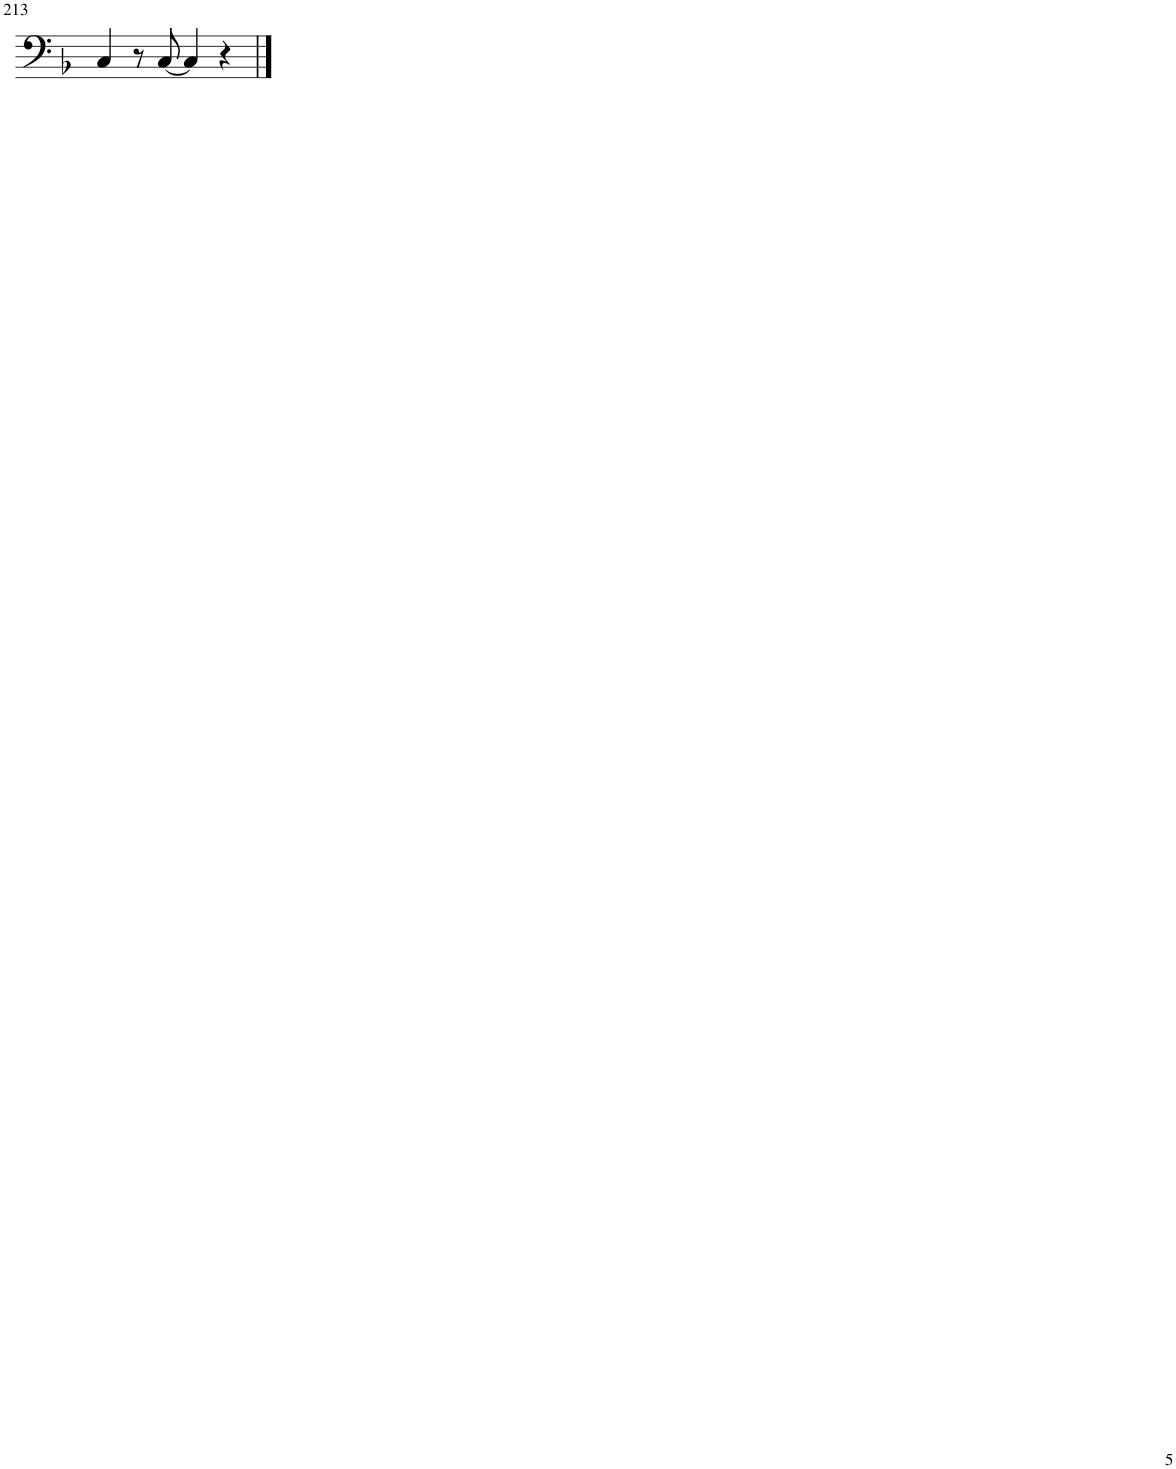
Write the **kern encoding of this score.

**kern
*part1
*staff1
*I"Electric Bass
*I'El. B.
!!LO:PB:g=z
*clefF4
*Trd7c12
*k[b-]
*M4/4
=213
4C/
8r
[8C/
4C/]
4r
==
*-
